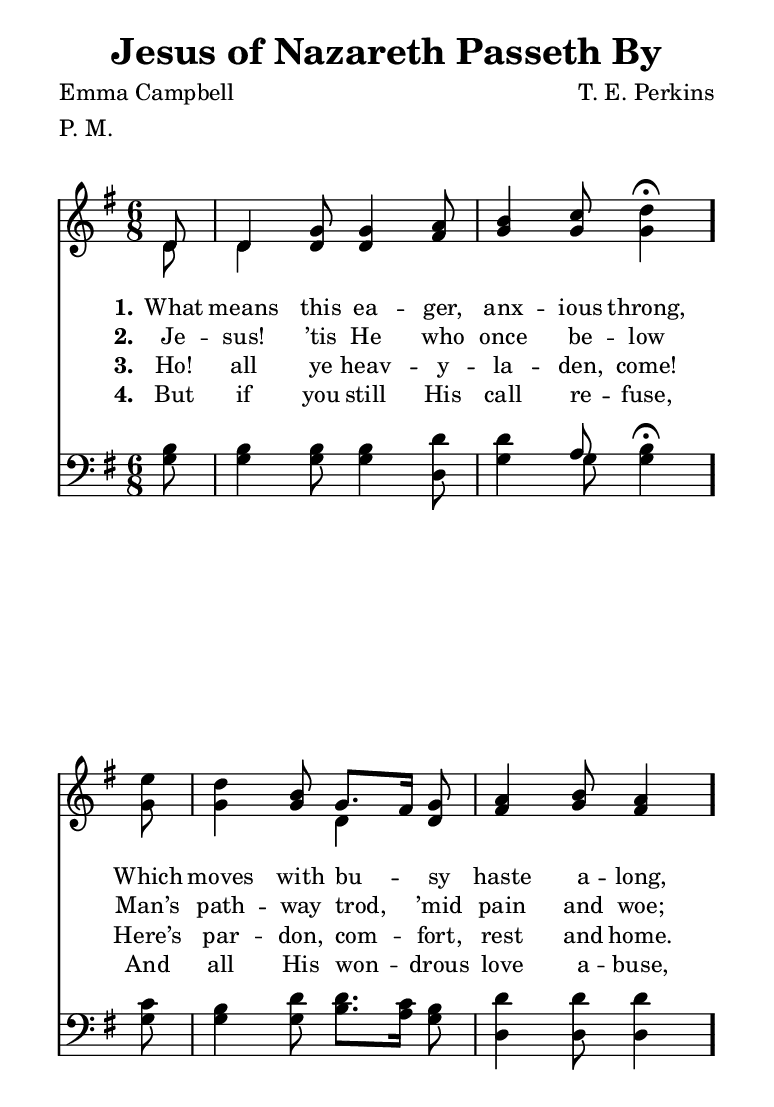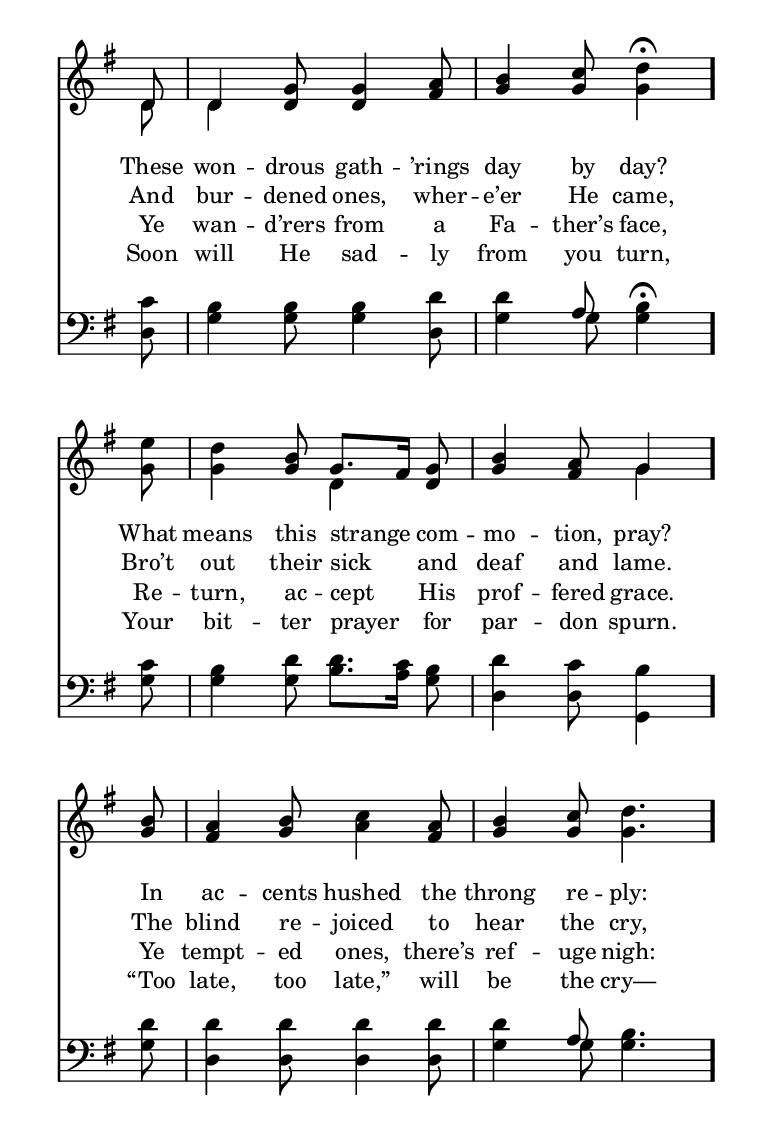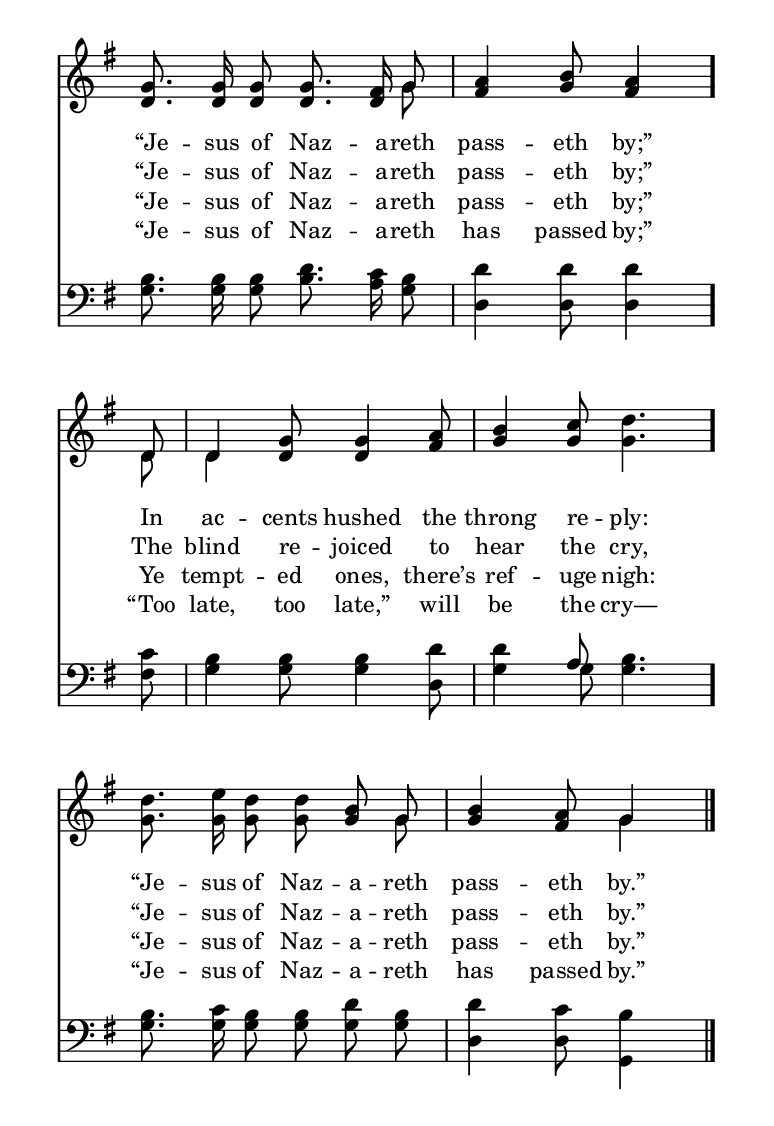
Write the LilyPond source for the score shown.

\include "common/global.ily"
\paper {
  \include "common/paper.ily"
  %ragged-bottom = ##t
  %ragged-last-bottom = ##t
  %systems-per-page = ##f
  %page-count = ##f
}

\header{
  hymnnumber = "20"
  title = "Jesus of Nazareth Passeth By"
  tunename = ""
  meter = "P. M."
  poet = "Emma Campbell"
  composer = "T. E. Perkins"
  %copyright = ""
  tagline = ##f
}

% for fermata in MIDI
ta = { \tempo 4=86 }
tb = { \tempo 4=43 }

patternAA = { \ta c8 | c4 c8 c4 c8      | c4 c8 \tb c4 \fermata \ta } %
patternAB = { \ta c8 | c4 c8 c4 c8      | c4 c8 c4.                 } %

patternBA = { \ta c8 | c4 c8 c8.[ c16] c8 | c4 c8 c4                  } %
patternBB = { \ta c8 | c4 c8 c4 c8      | c4 c8 c4                  } %

patternCA = { \ta c8. c16 c8 c8. c16 c8 | c4 c8 c4 } %
patternCB = { \ta c8. c16 c8 c8 c8 c8   | c4 c8 c4 } %

global = {
  \include "common/overrides.ily"
  \override Staff.TimeSignature.style = #'numbered
  \time 6/8
  \override Score.MetronomeMark.transparent = ##t % hide all fermata changes too
  \ta
  \key g \major
  \partial 8
  \autoBeamOff
}

notesSoprano = {
\global
\relative c' {

  \changePitch \patternAA { d  | d g g a     | b c d }
  \changePitch \patternBA { e  | d b g fis g | a b a }
  \changePitch \patternAA { d, | d g g a     | b c d }
  \changePitch \patternBA { e  | d b g fis g | b a g }

  \changePitch \patternAB { b              | a b c a | b c d }
  \changePitch \patternCA { g, g g g fis g | a b a   }
  \changePitch \patternAB { d,             | d g g a | b c d }
  \changePitch \patternCB { d e d d b g    | b a g   }

  \bar "|."

}
}

notesAlto = {
\global
\relative e' {

  \changePitch \patternAA { d | d d d fis | g g g     }
  \changePitch \patternBB { g | g g d d   | fis g fis }
  \changePitch \patternAA { d | d d d fis | g g g     }
  \changePitch \patternBB { g | g g d d   | g fis g   }

  \changePitch \patternAB { g           | fis g a fis | g g g }
  \changePitch \patternCA { d d d d d g | fis g fis   }
  \changePitch \patternAB { d           | d d d fis   | g g g }
  \changePitch \patternCB { g g g g g g | g fis g     }

}
}

notesTenor = {
\global
\relative a {

  \changePitch \patternAA { b | b b b d   | d a b }
  \changePitch \patternBA { c | b d d c b | d d d }
  \changePitch \patternAA { c | b b b d   | d a b }
  \changePitch \patternBA { c | b d d c b | d c b }

  \changePitch \patternAB { d           | d d d d | d a b }
  \changePitch \patternCA { b b b d c b | d d d   }
  \changePitch \patternAB { c           | b b b d | d a b }
  \changePitch \patternCB { b c b b d b | d c b   }

}
}

notesBass = {
\global
\relative f {

  \changePitch \patternAA { g | g g g d   | g g g  }
  \changePitch \patternBA { g | g g b a g | d d d  }
  \changePitch \patternAA { d | g g g d   | g g g  }
  \changePitch \patternBA { g | g g b a g | d d g, }

  \changePitch \patternAB { g'          | d d d d | g g g }
  \changePitch \patternCA { g g g b a g | d d d   }
  \changePitch \patternAB { fis g g g d | g g g   }
  \changePitch \patternCB { g g g g g g | d d g,  }

}
}

wordsA = \lyricmode {
\set stanza = "1."

What means this ea -- ger, anx -- ious throng, \bar "."
Which moves with bu -- sy haste a -- long, \bar "." \break
These won -- drous gath -- ’rings day by day? \bar "."
What means this strange com -- mo -- tion, pray? \bar "." \break
In ac -- cents hushed the throng re -- ply: \bar "."
“Je -- sus of Naz -- a -- reth pass -- eth by;” \bar "." \break
In ac -- cents hushed the throng re -- ply: \bar "."
“Je -- sus of Naz -- a -- reth pass -- eth by.” \bar "." \break

}

wordsB = \lyricmode {
\set stanza = "2."

Je -- sus! ’tis He who once be -- low
Man’s path -- way trod, ’mid pain and woe;
And bur -- dened ones, wher -- e’er He came,
Bro’t out their sick and deaf and lame.
The blind re -- joiced to hear the cry,
“Je -- sus of Naz -- a -- reth pass -- eth by;”
The blind re -- joiced to hear the cry,
“Je -- sus of Naz -- a -- reth pass -- eth by.”

}

wordsC = \lyricmode {
\set stanza = "3."

Ho! all ye heav -- y -- la -- den, come!
Here’s par -- don, com -- fort, rest and home.
Ye wan -- d’rers from a Fa -- ther’s face,
Re -- turn, ac -- cept His prof -- fered grace.
Ye tempt -- ed ones, there’s ref -- uge nigh:
“Je -- sus of Naz -- a -- reth pass -- eth by;”
Ye tempt -- ed ones, there’s ref -- uge nigh:
“Je -- sus of Naz -- a -- reth pass -- eth by.”

}

wordsD = \lyricmode {
\set stanza = "4."

But if you still His call re -- fuse,
And all His won -- drous love a -- buse,
Soon will He sad -- ly from you turn,
Your bit -- ter prayer for par -- don spurn.
“Too late, too late,” will be the cry—
“Je -- sus of Naz -- a -- reth has passed by;”
“Too late, too late,” will be the cry—
“Je -- sus of Naz -- a -- reth has passed by.”

}

\score {
  \context ChoirStaff <<
    \context Staff = upper <<
      \set Staff.autoBeaming = ##f
      \set ChoirStaff.systemStartDelimiter = #'SystemStartBar
      \set ChoirStaff.printPartCombineTexts = ##f
      \partcombine #'(2 . 9) \notesSoprano \notesAlto
      \context NullVoice = sopranos { \voiceOne << \notesSoprano >> }
      \context NullVoice = altos { \voiceTwo << \notesAlto >> }
      \context Lyrics = one   \lyricsto sopranos \wordsA
      \context Lyrics = two   \lyricsto sopranos \wordsB
      \context Lyrics = three \lyricsto sopranos \wordsC
      \context Lyrics = four  \lyricsto sopranos \wordsD
      %\context Lyrics = five  \lyricsto sopranos \wordsE
    >>
    \context Staff = men <<
      \clef bass
      \set ChoirStaff.printPartCombineTexts = ##f
      \partcombine #'(2 . 9) \notesTenor \notesBass
      \context NullVoice = tenors { \voiceOne << \notesTenor >> }
      \context NullVoice = basses { \voiceTwo << \notesBass >> }
    >>
  >>
  \layout {
    \include "common/layout.ily"
  }
  \midi{
    \include "common/midi.ily"
  }
}

\version "2.19.49"  % necessary for upgrading to future LilyPond versions.

% vi:set et ts=2 sw=2 ai nocindent syntax=lilypond:
